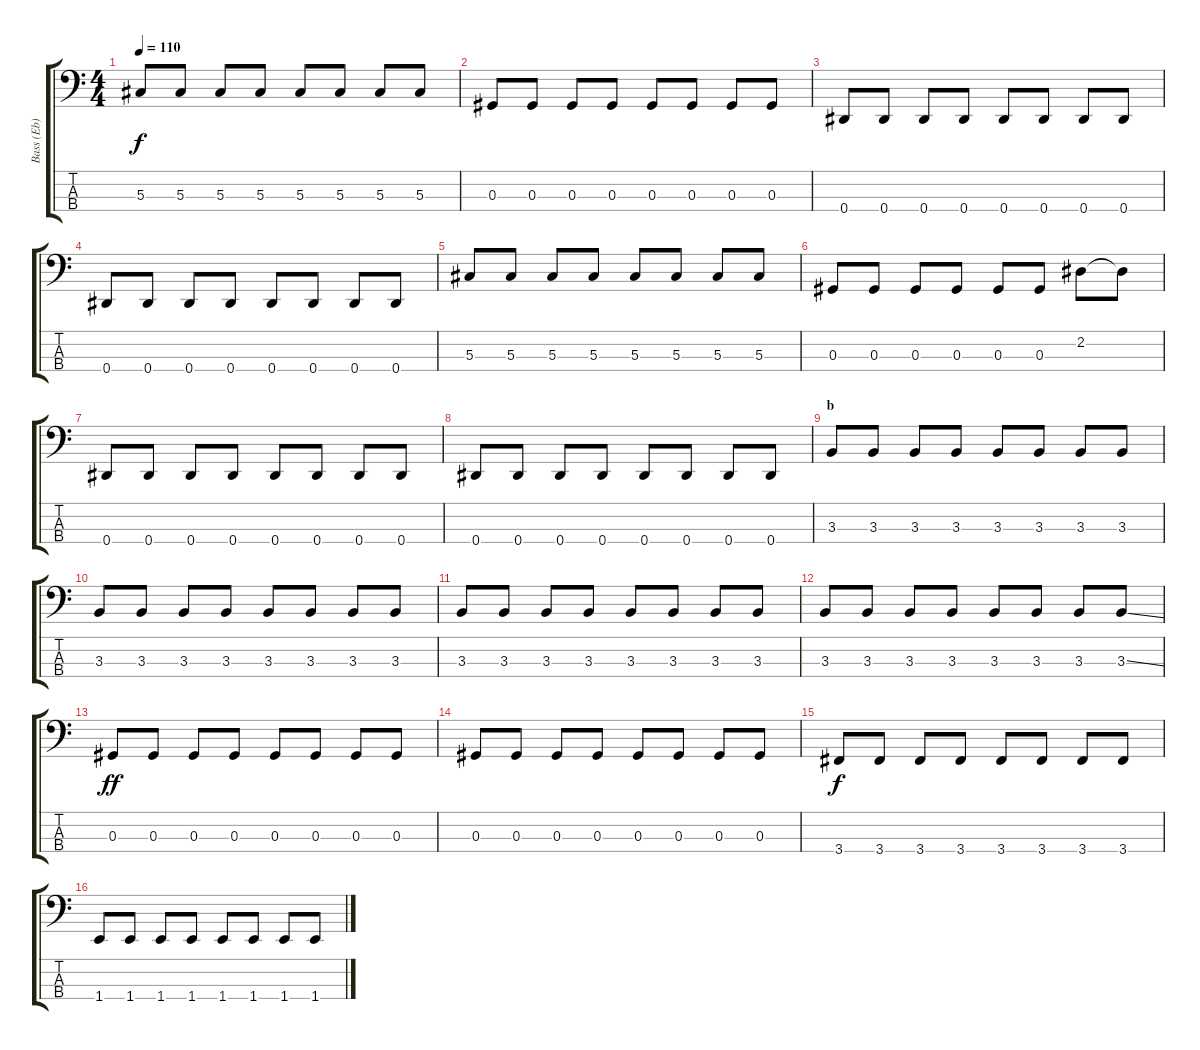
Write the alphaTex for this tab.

\track ("Bass (Eb)" "Bass (Eb)") {instrument electricbassfinger}
\staff {score tabs}
\tuning (Gb2 Db2 Ab1 Eb1) {hide}
\ts (4 4)
\tempo 110
\clef f4
\ks c
5.3.8{dy f} 5.3.8 5.3.8 5.3.8 5.3.8 5.3.8 5.3.8 5.3.8 |
0.3.8 0.3.8 0.3.8 0.3.8 0.3.8 0.3.8 0.3.8 0.3.8 |
0.4.8 0.4.8 0.4.8 0.4.8 0.4.8 0.4.8 0.4.8 0.4.8 |
0.4.8 0.4.8 0.4.8 0.4.8 0.4.8 0.4.8 0.4.8 0.4.8 |
5.3.8 5.3.8 5.3.8 5.3.8 5.3.8 5.3.8 5.3.8 5.3.8 |
0.3.8 0.3.8 0.3.8 0.3.8 0.3.8 0.3.8 2.2.8 2.2{t}.8 |
0.4.8 0.4.8 0.4.8 0.4.8 0.4.8 0.4.8 0.4.8 0.4.8 |
0.4.8 0.4.8 0.4.8 0.4.8 0.4.8 0.4.8 0.4.8 0.4.8 |
\section ("" "b")
3.3.8 3.3.8 3.3.8 3.3.8 3.3.8 3.3.8 3.3.8 3.3.8 |
3.3.8 3.3.8 3.3.8 3.3.8 3.3.8 3.3.8 3.3.8 3.3.8 |
3.3.8 3.3.8 3.3.8 3.3.8 3.3.8 3.3.8 3.3.8 3.3.8 |
3.3.8 3.3.8 3.3.8 3.3.8 3.3.8 3.3.8 3.3.8 3.3{ss}.8 |
0.3.8{dy ff} 0.3.8 0.3.8 0.3.8 0.3.8 0.3.8 0.3.8 0.3.8 |
0.3.8 0.3.8 0.3.8 0.3.8 0.3.8 0.3.8 0.3.8 0.3.8 |
3.4.8{dy f} 3.4.8 3.4.8 3.4.8 3.4.8 3.4.8 3.4.8 3.4.8 |
1.4.8 1.4.8 1.4.8 1.4.8 1.4.8 1.4.8 1.4.8 1.4.8
